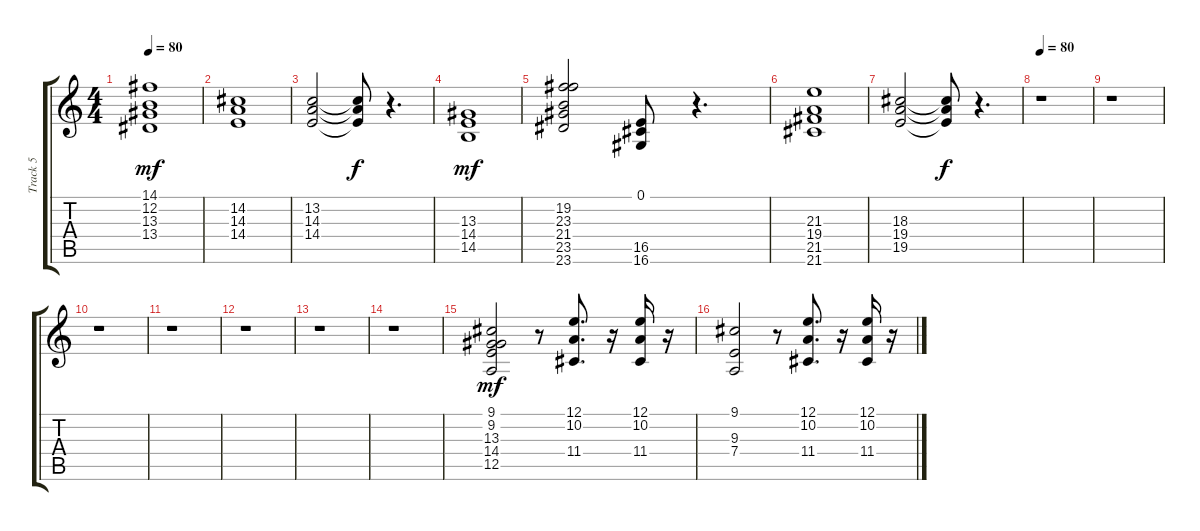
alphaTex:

\track ("Track 5" "Track 5") {instrument stringensemble2}
\staff {score tabs}
\tuning (E4 B3 G3 D3 A2 E2) {hide}
\ts (4 4)
\tempo 80
\clef g2
\ks c
(14.1 12.2 13.3 13.4).1{dy mf} |
(14.2 14.3 14.4).1 |
(13.2 14.3 14.4).2 (13.2{t} 14.3{t} 14.4{t}).8{dy f} r.4{d} |
(13.3 14.4 14.5).1{dy mf} |
(19.2 23.3 21.4 23.5 23.6).2 (0.1 16.5 16.6).8 r.4{d} |
(21.3 19.4 21.5 21.6).1 |
(18.3 19.4 19.5).2 (18.3{t} 19.4{t} 19.5{t}).8{dy f} r.4{d} |
\tempo 80
r.1 |
r.1 |
r.1 |
r.1 |
r.1 |
r.1 |
r.1 |
(9.1 9.2 13.3 14.4 12.5).2{dy mf instrument fx5brightness} r.8 (12.1 10.2 11.4).8{d} r.16 (12.1 10.2 11.4).16 r.16 |
(9.1 9.3 7.4).2 r.8 (12.1 10.2 11.4).8{d} r.16 (12.1 10.2 11.4).16 r.16
